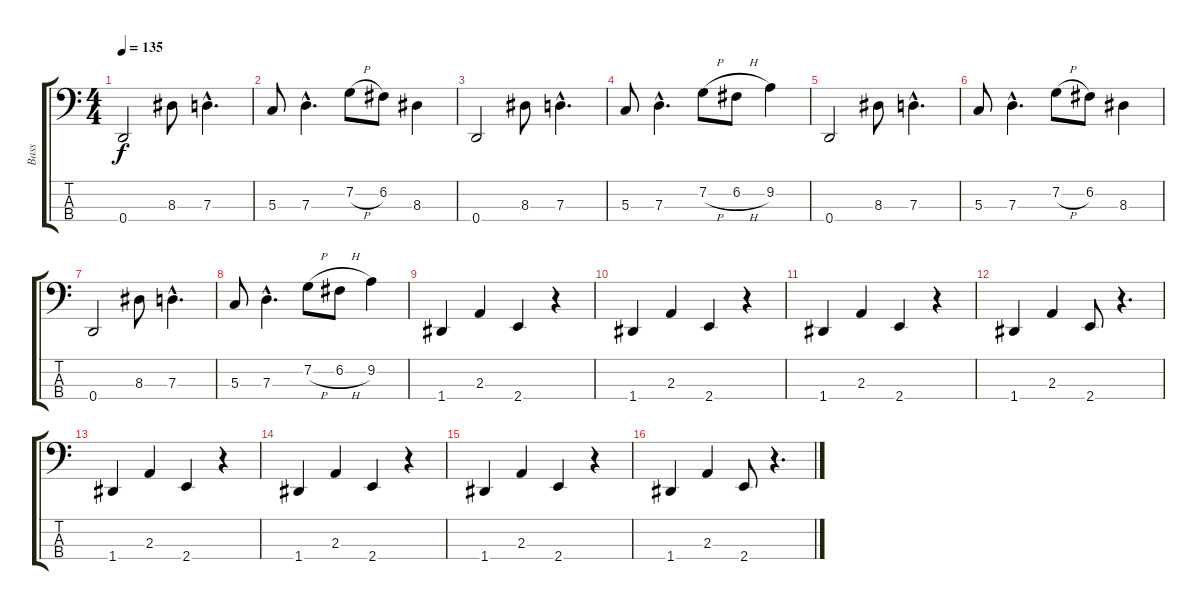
\track ("Bass" "Bass") {instrument electricbassfinger}
\staff {score tabs}
\tuning (F2 C2 G1 D1) {hide}
\ts (4 4)
\tempo 135
\clef f4
\ks c
0.4.2{dy f} 8.3.8 7.3{hac}.4{d} |
5.3.8 7.3{hac}.4{d} 7.2{h}.8 6.2.8 8.3.4 |
0.4.2 8.3.8 7.3{hac}.4{d} |
5.3.8 7.3{hac}.4{d} 7.2{h}.8 6.2{h}.8 9.2.4 |
0.4.2 8.3.8 7.3{hac}.4{d} |
5.3.8 7.3{hac}.4{d} 7.2{h}.8 6.2.8 8.3.4 |
0.4.2 8.3.8 7.3{hac}.4{d} |
5.3.8 7.3{hac}.4{d} 7.2{h}.8 6.2{h}.8 9.2.4 |
1.4.4 2.3.4 2.4.4 r.4 |
1.4.4 2.3.4 2.4.4 r.4 |
1.4.4 2.3.4 2.4.4 r.4 |
1.4.4 2.3.4 2.4.8 r.4{d} |
1.4.4 2.3.4 2.4.4 r.4 |
1.4.4 2.3.4 2.4.4 r.4 |
1.4.4 2.3.4 2.4.4 r.4 |
1.4.4 2.3.4 2.4.8 r.4{d}
